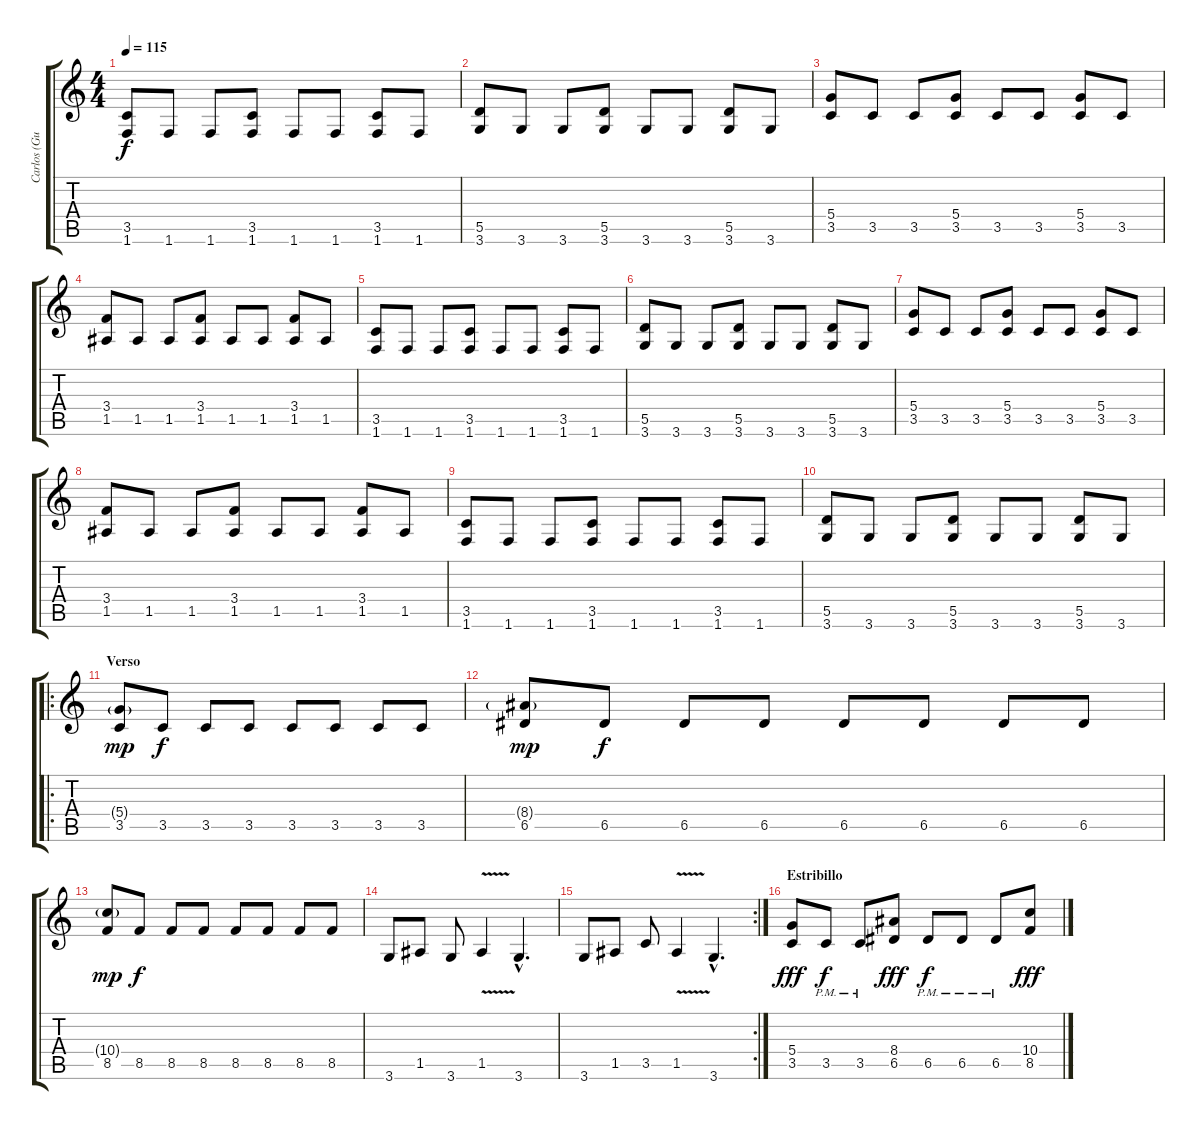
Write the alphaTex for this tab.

\track ("Carlos (Guitarra)" "Carlos (Gu") {instrument overdrivenguitar}
\staff {score tabs}
\tuning (E4 B3 G3 D3 A2 E2) {hide}
\ts (4 4)
\tempo 115
\clef g2
\ks c
(3.5 1.6).8{dy f} 1.6.8 1.6.8 (3.5 1.6).8 1.6.8 1.6.8 (3.5 1.6).8 1.6.8 |
(5.5 3.6).8 3.6.8 3.6.8 (5.5 3.6).8 3.6.8 3.6.8 (5.5 3.6).8 3.6.8 |
(5.4 3.5).8 3.5.8 3.5.8 (5.4 3.5).8 3.5.8 3.5.8 (5.4 3.5).8 3.5.8 |
(3.4 1.5).8 1.5.8 1.5.8 (3.4 1.5).8 1.5.8 1.5.8 (3.4 1.5).8 1.5.8 |
(3.5 1.6).8 1.6.8 1.6.8 (3.5 1.6).8 1.6.8 1.6.8 (3.5 1.6).8 1.6.8 |
(5.5 3.6).8 3.6.8 3.6.8 (5.5 3.6).8 3.6.8 3.6.8 (5.5 3.6).8 3.6.8 |
(5.4 3.5).8 3.5.8 3.5.8 (5.4 3.5).8 3.5.8 3.5.8 (5.4 3.5).8 3.5.8 |
(3.4 1.5).8 1.5.8 1.5.8 (3.4 1.5).8 1.5.8 1.5.8 (3.4 1.5).8 1.5.8 |
(3.5 1.6).8 1.6.8 1.6.8 (3.5 1.6).8 1.6.8 1.6.8 (3.5 1.6).8 1.6.8 |
(5.5 3.6).8 3.6.8 3.6.8 (5.5 3.6).8 3.6.8 3.6.8 (5.5 3.6).8 3.6.8 |
\ro
\section ("" "Verso")
(5.4{g} 3.5).8{dy mp volume 13} 3.5.8{dy f} 3.5.8 3.5.8 3.5.8 3.5.8 3.5.8 3.5.8 |
(8.4{g} 6.5).8{dy mp} 6.5.8{dy f} 6.5.8 6.5.8 6.5.8 6.5.8 6.5.8 6.5.8 |
(10.4{g} 8.5).8{dy mp} 8.5.8{dy f} 8.5.8 8.5.8 8.5.8 8.5.8 8.5.8 8.5.8 |
3.6.8 1.5.8 3.6.8 1.5{v}.4 3.6{hac}.4{d} |
\rc 2
3.6.8 1.5.8 3.5.8 1.5{v}.4 3.6{hac}.4{d} |
\section ("" "Estribillo")
(5.4 3.5).8{dy fff} 3.5{pm}.8{dy f} 3.5{pm}.8 (8.4 6.5).8{dy fff} 6.5{pm}.8{dy f} 6.5{pm}.8 6.5{pm}.8 (10.4 8.5).8{dy fff}
